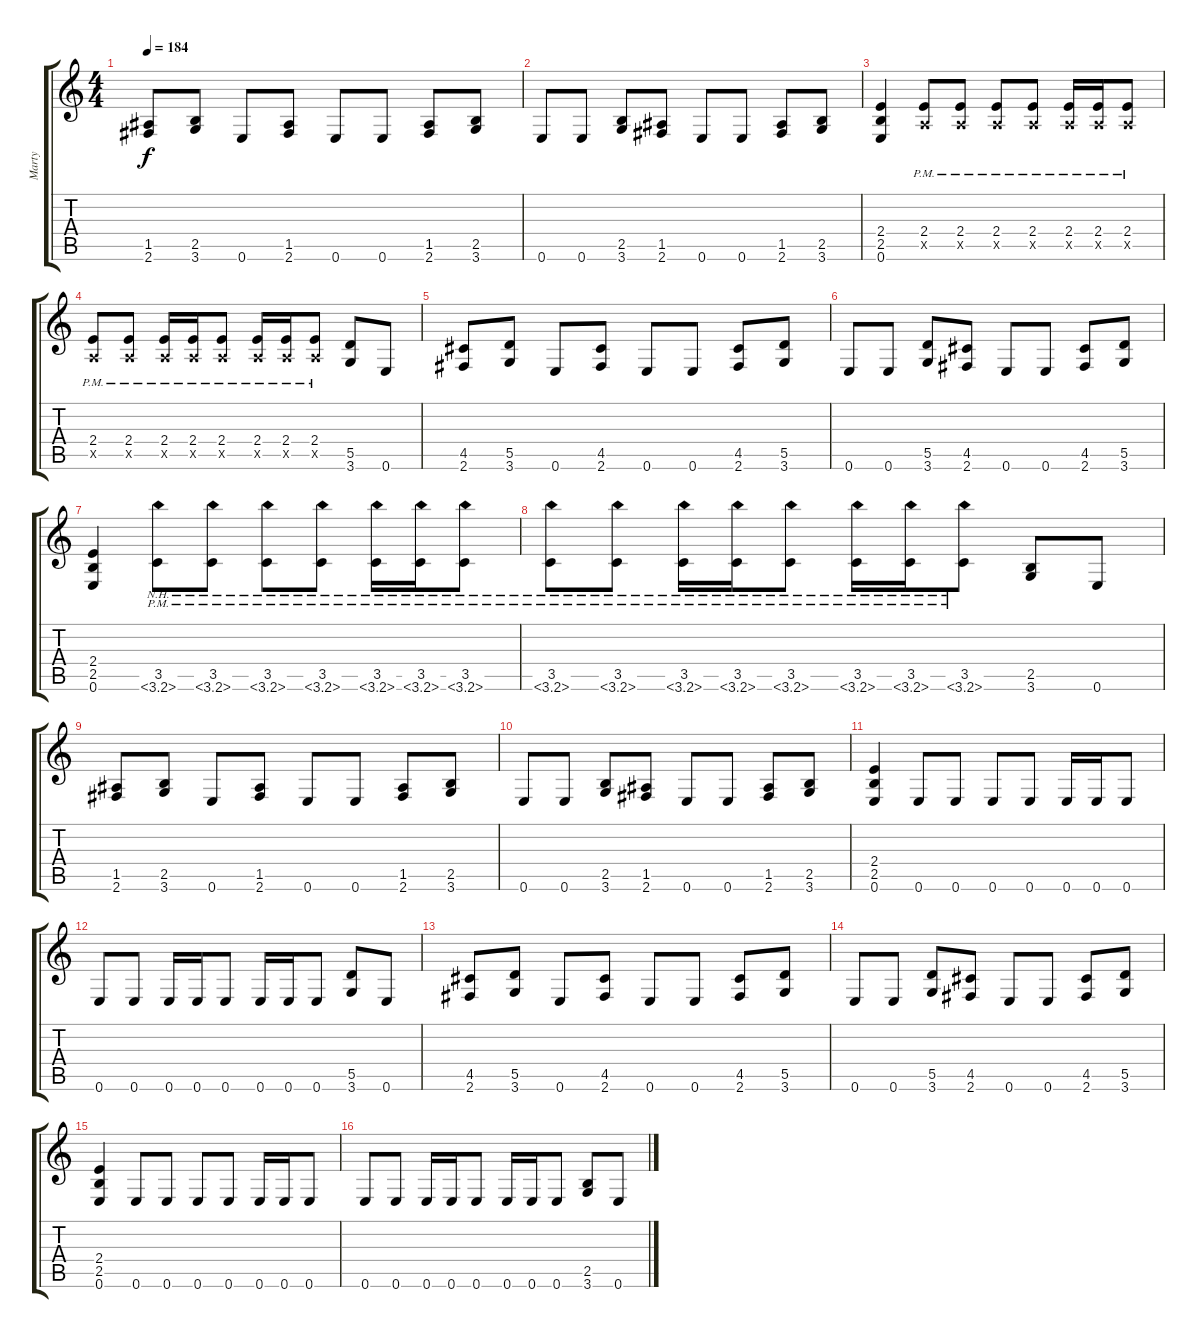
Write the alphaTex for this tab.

\track ("Marty" "Marty") {instrument distortionguitar}
\staff {score tabs}
\tuning (E4 B3 G3 D3 A2 E2) {hide}
\ts (4 4)
\tempo 184
\clef g2
\ks c
(1.5 2.6).8{dy f} (2.5 3.6).8 0.6.8 (1.5 2.6).8 0.6.8 0.6.8 (1.5 2.6).8 (2.5 3.6).8 |
0.6.8 0.6.8 (2.5 3.6).8 (1.5 2.6).8 0.6.8 0.6.8 (1.5 2.6).8 (2.5 3.6).8 |
(2.4 2.5 0.6).4 (2.4{pm} 0.5{x}).8 (2.4{pm} 0.5{x}).8 (2.4{pm} 0.5{x}).8 (2.4{pm} 0.5{x}).8 (2.4{pm} 0.5{x}).16 (2.4{pm} 0.5{x}).16 (2.4{pm} 0.5{x}).8 |
(2.4{pm} 0.5{x}).8 (2.4{pm} 0.5{x}).8 (2.4{pm} 0.5{x}).16 (2.4{pm} 0.5{x}).16 (2.4{pm} 0.5{x}).8 (2.4{pm} 0.5{x}).16 (2.4{pm} 0.5{x}).16 (2.4{pm} 0.5{x}).8 (5.5 3.6).8 0.6.8 |
(4.5 2.6).8 (5.5 3.6).8 0.6.8 (4.5 2.6).8 0.6.8 0.6.8 (4.5 2.6).8 (5.5 3.6).8 |
0.6.8 0.6.8 (5.5 3.6).8 (4.5 2.6).8 0.6.8 0.6.8 (4.5 2.6).8 (5.5 3.6).8 |
(2.4 2.5 0.6).4 (3.5{pm} 3.6{nh pm}).8 (3.5{pm} 3.6{nh pm}).8 (3.5{pm} 3.6{nh pm}).8 (3.5{pm} 3.6{nh pm}).8 (3.5{pm} 3.6{nh pm}).16 (3.5{pm} 3.6{nh pm}).16 (3.5{pm} 3.6{nh pm}).8 |
(3.5{pm} 3.6{nh pm}).8 (3.5{pm} 3.6{nh pm}).8 (3.5{pm} 3.6{nh pm}).16 (3.5{pm} 3.6{nh pm}).16 (3.5{pm} 3.6{nh pm}).8 (3.5{pm} 3.6{nh pm}).16 (3.5{pm} 3.6{nh pm}).16 (3.5{pm} 3.6{nh pm}).8 (2.5 3.6).8 0.6.8 |
(1.5 2.6).8 (2.5 3.6).8 0.6.8 (1.5 2.6).8 0.6.8 0.6.8 (1.5 2.6).8 (2.5 3.6).8 |
0.6.8 0.6.8 (2.5 3.6).8 (1.5 2.6).8 0.6.8 0.6.8 (1.5 2.6).8 (2.5 3.6).8 |
(2.4 2.5 0.6).4 0.6.8 0.6.8 0.6.8 0.6.8 0.6.16 0.6.16 0.6.8 |
0.6.8 0.6.8 0.6.16 0.6.16 0.6.8 0.6.16 0.6.16 0.6.8 (5.5 3.6).8 0.6.8 |
(4.5 2.6).8 (5.5 3.6).8 0.6.8 (4.5 2.6).8 0.6.8 0.6.8 (4.5 2.6).8 (5.5 3.6).8 |
0.6.8 0.6.8 (5.5 3.6).8 (4.5 2.6).8 0.6.8 0.6.8 (4.5 2.6).8 (5.5 3.6).8 |
(2.4 2.5 0.6).4 0.6.8 0.6.8 0.6.8 0.6.8 0.6.16 0.6.16 0.6.8 |
0.6.8 0.6.8 0.6.16 0.6.16 0.6.8 0.6.16 0.6.16 0.6.8 (2.5 3.6).8 0.6.8
